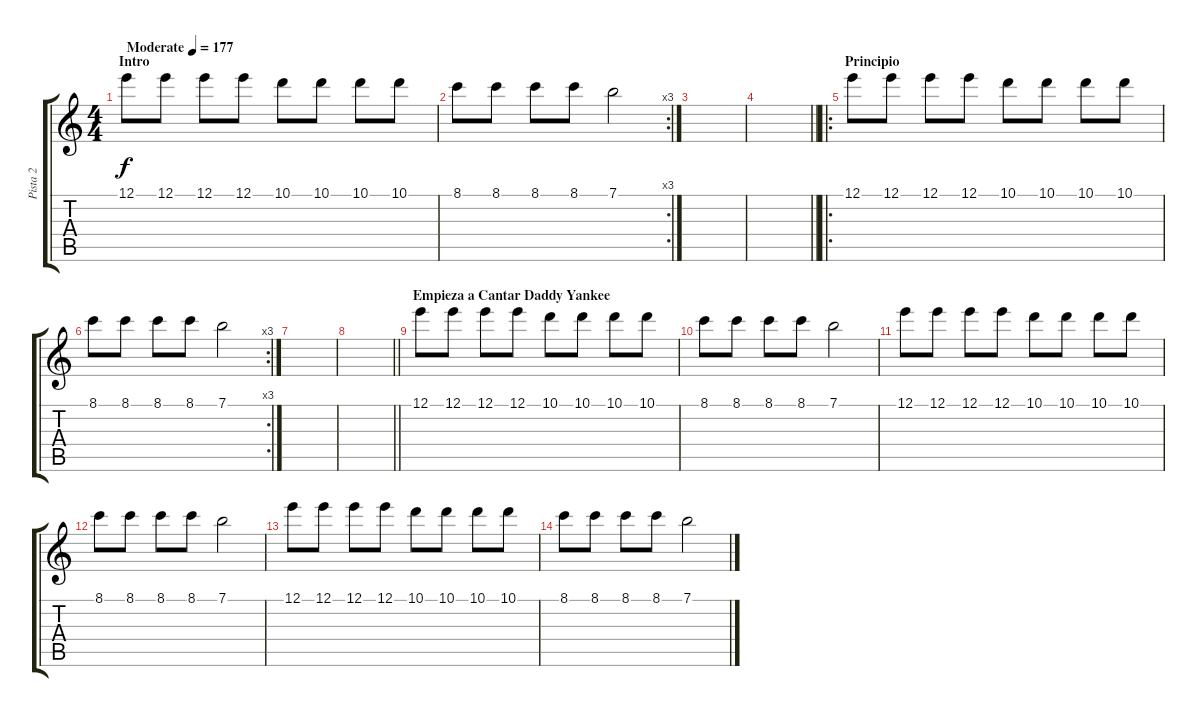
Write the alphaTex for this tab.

\track ("Pista 2" "Pista 2") {instrument acousticguitarsteel}
\staff {score tabs}
\tuning (E4 B3 G3 D3 A2 E2) {hide}
\ts (4 4)
\section ("" "Intro")
\tempo (177 "Moderate")
\clef g2
\ks c
12.1.8{dy f instrument acousticguitarsteel} 12.1.8 12.1.8 12.1.8 10.1.8 10.1.8 10.1.8 10.1.8 |
\rc 3
8.1.8 8.1.8 8.1.8 8.1.8 7.1.2 |
|
\barLineRight lightlight
|
\ro
\section ("" "Principio")
12.1.8 12.1.8 12.1.8 12.1.8 10.1.8 10.1.8 10.1.8 10.1.8 |
\rc 3
8.1.8 8.1.8 8.1.8 8.1.8 7.1.2 |
|
\barLineRight lightlight
|
\section ("" "Empieza a Cantar Daddy Yankee")
12.1.8 12.1.8 12.1.8 12.1.8 10.1.8 10.1.8 10.1.8 10.1.8 |
8.1.8 8.1.8 8.1.8 8.1.8 7.1.2 |
12.1.8 12.1.8 12.1.8 12.1.8 10.1.8 10.1.8 10.1.8 10.1.8 |
8.1.8 8.1.8 8.1.8 8.1.8 7.1.2 |
12.1.8 12.1.8 12.1.8 12.1.8 10.1.8 10.1.8 10.1.8 10.1.8 |
8.1.8 8.1.8 8.1.8 8.1.8 7.1.2
